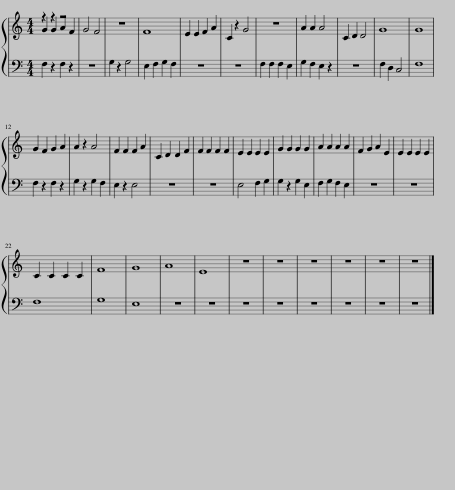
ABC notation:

X:1
%%score { 1 | 2 }
L:1/8
M:4/4
I:linebreak $
K:C
V:1 treble
V:2 bass
V:1
 G2 G2 A2 F2 | G4 F4 | z8 | F8 | E2 E2 F2 A2 | %5
 C2 z2 G4 | z8 | A2 A2 A4 | C2 D2 D4 | G8 | %10
 G8 |$ G2 F2 G2 A2 | A2 z2 A4 | F2 F2 F2 A2 | C2 D2 D2 F2 | %15
 F2 F2 F2 F2 | E2 E2 E2 E2 | G2 G2 G2 G2 | A2 A2 A2 A2 | F2 G2 A2 E2 | %20
 E2 E2 E2 E2 |$ C2 C2 C2 C2 | F8 | G8 | A8 | %25
 E8 | z8 | z8 | z8 | z8 | %30
 z8 | z8 |] %32
V:2
 F,2 z2 F,2 z2 | z8 | G,2 z2 G,4 | E,2 F,2 G,2 F,2 | z8 | %5
 z8 | F,2 F,2 F,2 E,2 | G,2 F,2 E,2 z2 | z8 | F,2 D,2 C,4 | %10
 F,8 |$ F,2 z2 F,2 z2 | G,2 z2 G,2 F,2 | E,2 z2 E,4 | z8 | %15
 z8 | E,4 F,2 G,2 | G,2 z2 G,2 E,2 | F,2 G,2 F,2 E,2 | z8 | %20
 z8 |$ F,8 | G,8 | E,8 | z8 | %25
 z8 | z8 | z8 | z8 | z8 | %30
 z8 | z8 |] %32
